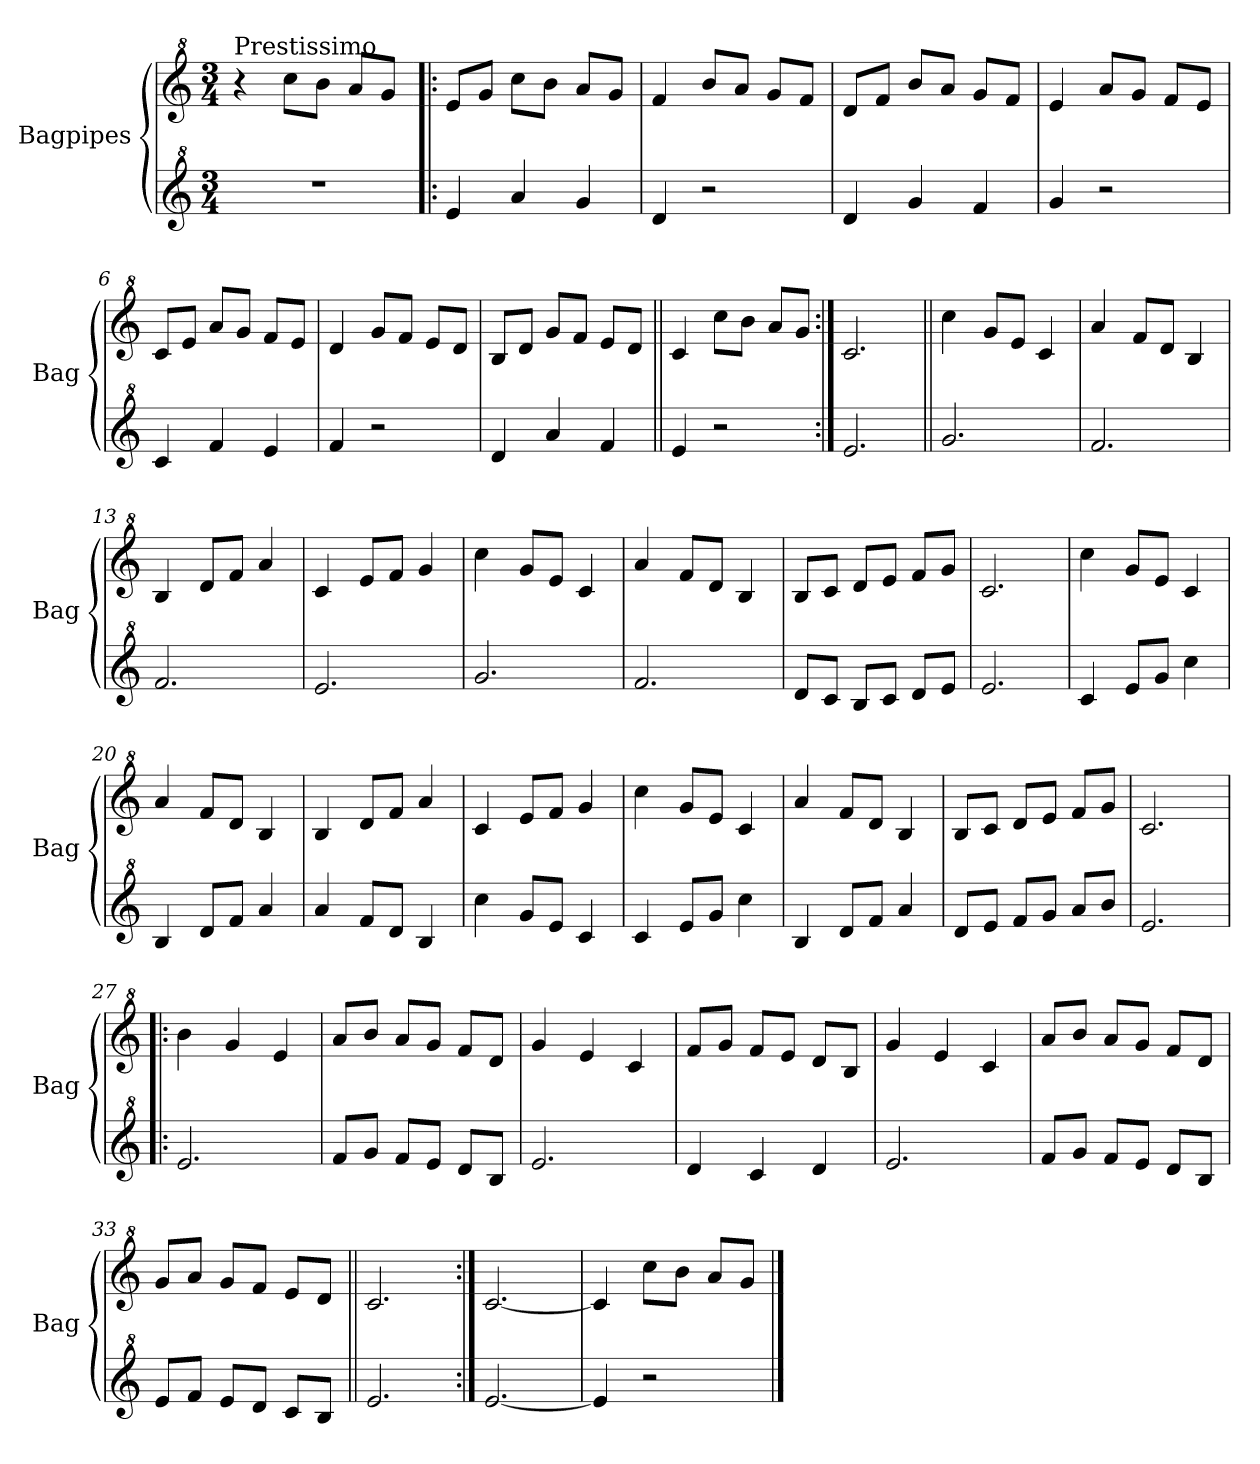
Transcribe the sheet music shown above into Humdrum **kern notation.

**kern	**kern
*part2	*part1
*staff2	*staff1
*I"Bagpipes	*I"Bagpipes
*I'Bag	*I'Bag
*clefG^2	*clefG^2
*k[]	*k[]
*C:	*C:
*M3/4	*M3/4
=1	=1
!	!LO:TX:a:t=Prestissimo
2.r	4r
.	8ccc\L
.	8bb\J
.	8aa/L
.	8gg/J
=2!|:	=2!|:
4ee/	8ee/L
.	8gg/J
4aa/	8ccc\L
.	8bb\J
4gg/	8aa/L
.	8gg/J
=3	=3
4dd/	4ff/
2r	8bb/L
.	8aa/J
.	8gg/L
.	8ff/J
=4	=4
4dd/	8dd/L
.	8ff/J
4gg/	8bb/L
.	8aa/J
4ff/	8gg/L
.	8ff/J
=5	=5
4gg/	4ee/
2r	8aa/L
.	8gg/J
.	8ff/L
.	8ee/J
=6	=6
4cc/	8cc/L
.	8ee/J
4ff/	8aa/L
.	8gg/J
4ee/	8ff/L
.	8ee/J
=7	=7
4ff/	4dd/
2r	8gg/L
.	8ff/J
.	8ee/L
.	8dd/J
!!LO:LB:g=z
=8	=8
4dd/	8b/L
.	8dd/J
4aa/	8gg/L
.	8ff/J
4ff/	8ee/L
.	8dd/J
=9||	=9||
4ee/	4cc/
2r	8ccc\L
.	8bb\J
.	8aa/L
.	8gg/J
=10:|!	=10:|!
2.ee/	2.cc/
=11||	=11||
2.gg/	4ccc\
.	8gg/L
.	8ee/J
.	4cc/
=12	=12
2.ff/	4aa/
.	8ff/L
.	8dd/J
.	4b/
=13	=13
2.ff/	4b/
.	8dd/L
.	8ff/J
.	4aa/
=14	=14
2.ee/	4cc/
.	8ee/L
.	8ff/J
.	4gg/
=15	=15
2.gg/	4ccc\
.	8gg/L
.	8ee/J
.	4cc/
=16	=16
2.ff/	4aa/
.	8ff/L
.	8dd/J
.	4b/
=17	=17
8dd/L	8b/L
8cc/J	8cc/J
8b/L	8dd/L
8cc/J	8ee/J
8dd/L	8ff/L
8ee/J	8gg/J
!!LO:LB:g=z
=18	=18
2.ee/	2.cc/
=19	=19
4cc/	4ccc\
8ee/L	8gg/L
8gg/J	8ee/J
4ccc\	4cc/
=20	=20
4b/	4aa/
8dd/L	8ff/L
8ff/J	8dd/J
4aa/	4b/
=21	=21
4aa/	4b/
8ff/L	8dd/L
8dd/J	8ff/J
4b/	4aa/
=22	=22
4ccc\	4cc/
8gg/L	8ee/L
8ee/J	8ff/J
4cc/	4gg/
=23	=23
4cc/	4ccc\
8ee/L	8gg/L
8gg/J	8ee/J
4ccc\	4cc/
=24	=24
4b/	4aa/
8dd/L	8ff/L
8ff/J	8dd/J
4aa/	4b/
=25	=25
8dd/L	8b/L
8ee/J	8cc/J
8ff/L	8dd/L
8gg/J	8ee/J
8aa/L	8ff/L
8bb/J	8gg/J
=26	=26
2.ee/	2.cc/
=27!|:	=27!|:
2.ee/	4bb\
.	4gg/
.	4ee/
!!LO:LB:g=z
=28	=28
8ff/L	8aa/L
8gg/J	8bb/J
8ff/L	8aa/L
8ee/J	8gg/J
8dd/L	8ff/L
8b/J	8dd/J
=29	=29
2.ee/	4gg/
.	4ee/
.	4cc/
=30	=30
4dd/	8ff/L
.	8gg/J
4cc/	8ff/L
.	8ee/J
4dd/	8dd/L
.	8b/J
=31	=31
2.ee/	4gg/
.	4ee/
.	4cc/
=32	=32
8ff/L	8aa/L
8gg/J	8bb/J
8ff/L	8aa/L
8ee/J	8gg/J
8dd/L	8ff/L
8b/J	8dd/J
=33	=33
8ee/L	8gg/L
8ff/J	8aa/J
8ee/L	8gg/L
8dd/J	8ff/J
8cc/L	8ee/L
8b/J	8dd/J
=34||	=34||
2.ee/	2.cc/
=35:|!	=35:|!
[2.ee/	[2.cc/
=36	=36
4ee/]	4cc/]
2r	8ccc\L
.	8bb\J
.	8aa/L
.	8gg/J
==	==
*-	*-
